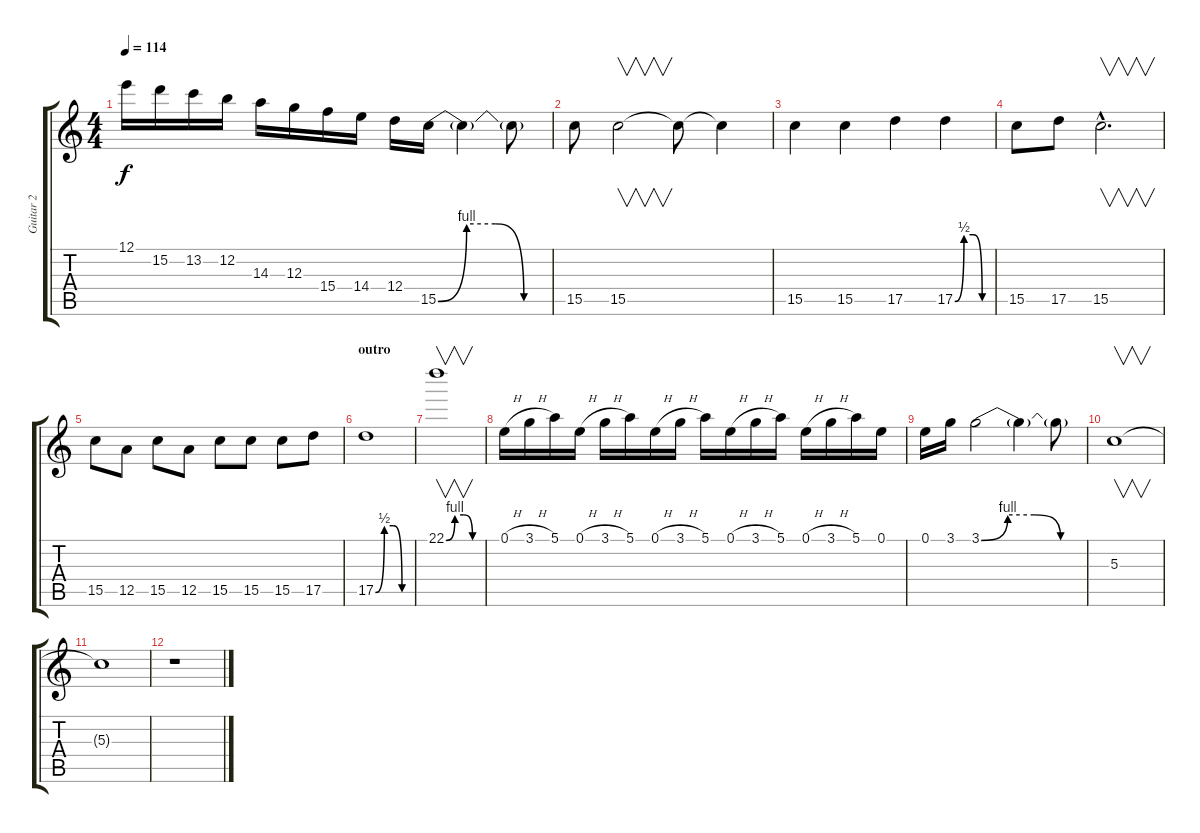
\track ("Guitar 2" "Guitar 2") {instrument overdrivenguitar}
\staff {score tabs}
\tuning (E4 B3 G3 D3 A2 E2) {hide}
\ts (4 4)
\tempo 114
\clef g2
\ks c
12.1.16{dy f} 15.2.16 13.2.16 12.2.16 14.3.16 12.3.16 15.4.16 14.4.16 12.4.16 15.5{be (custom 0 0 15 4 30 4 45 0 60 0)}.16 15.5{t}.4 15.5{t}.8 |
15.5.8 15.5.2{v} 15.5{t}.8 15.5{t}.4 |
15.5.4 15.5.4 17.5.4 17.5{be (custom 0 0 15 2 30 2 45 0 60 0)}.4 |
15.5.8 17.5.8 15.5{hac}.2{v d} |
15.5.8 12.5.8 15.5.8 12.5.8 15.5.8 15.5.8 15.5.8 17.5.8 |
\section ("" "outro")
17.5{be (custom 0 0 15 2 30 2 45 0 60 0)}.1 |
22.1{be (custom 0 0 15 4 30 4 45 0 60 0)}.1{v} |
0.1{h}.16 3.1{h}.16 5.1.16 0.1{h}.16 3.1{h}.16 5.1.16 0.1{h}.16 3.1{h}.16 5.1.16 0.1{h}.16 3.1{h}.16 5.1.16 0.1{h}.16 3.1{h}.16 5.1.16 0.1.16 |
0.1.16 3.1.16 3.1{be (custom 0 0 15 4 30 4 45 0 60 0)}.2 3.1{t}.4 3.1{t}.8 |
5.3.1{v} |
5.3{t}.1 |
r.1
